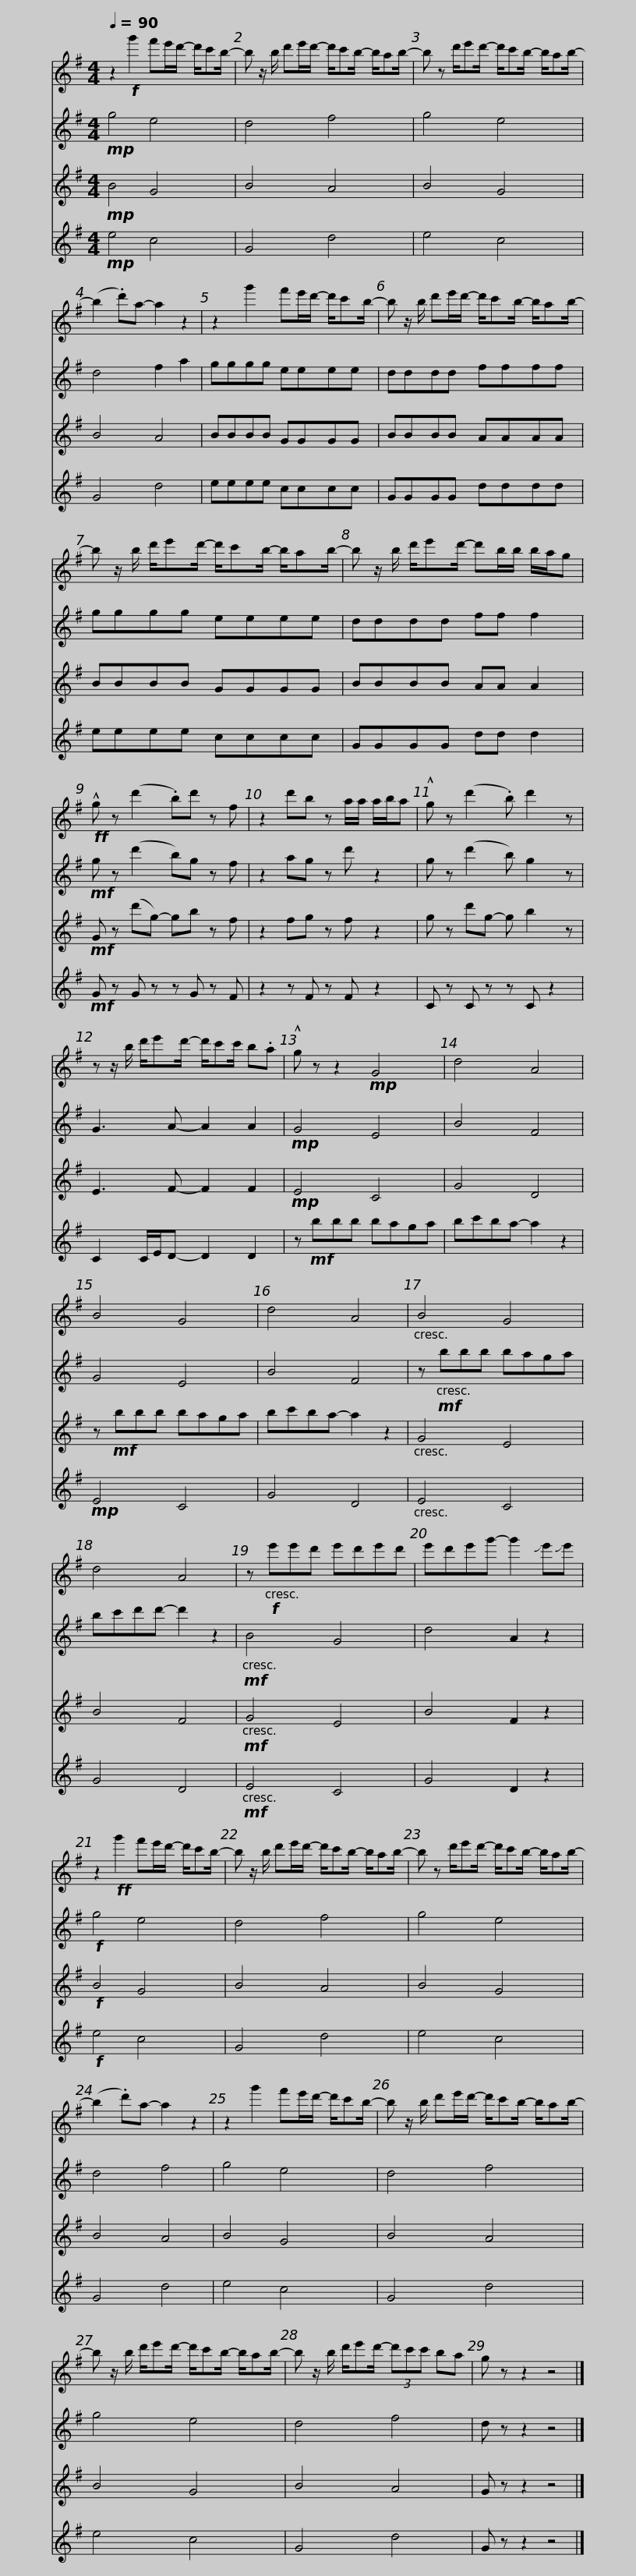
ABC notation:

X:1
%%score 1 2 3 4
L:1/8
Q:1/4=90
M:4/4
I:linebreak $
K:none
V:1 treble transpose=-21
V:2 treble transpose=-21
V:3 treble transpose=-21
V:4 treble transpose=-21
V:1
[K:G] z2!f! g'2 f'e'/d'/- d'/c'b/- | b z/ b/ d'e'/d'/- d'/c'b/- b/ab/- |$ b z d'/e'd'/- d'/c'b/- b/ab/- | (b2 .d')a- a2 z2 | z2 g'2 f'e'/d'/- d'/c'b/- |$ %5
 b z/ b/ d'e'/d'/- d'/c'b/- b/ab/- | b z/ b/ d'/e'd'/- d'/c'b/- b/ab/- |$ b z/ b/ d'/e'd'/- d'b/b/ b/a/g |$!ff! !^!g z (d'2 .b)d' z f | z2 d'b z a/a/ a/b/a | %10
 !^!g z (d'2 .b) d'2 z |$ z z/ b/ d'/e'd'/- d'/c'c'/ b.a | !^!g z z2!mp! G4 | d4 A4 | B4 G4 |$ %15
 d4 A4 | B4 G4 | d4 A4 | z!f! e'e'd' e'd'e'd' |$ e'd'e'g'- g'2 !slide!e'!slide!e' | %20
 z2!ff! g'2 f'e'/d'/- d'/c'b/- | b z/ b/ d'e'/d'/- d'/c'b/- b/ab/- |$ b z d'/e'd'/- d'/c'b/- b/ab/- | (b2 .d')a- a2 z2 | z2 g'2 f'e'/d'/- d'/c'b/- |$ %25
 b z/ b/ d'e'/d'/- d'/c'b/- b/ab/- | b z/ b/ d'/e'd'/- d'/c'b/- b/ab/- |$ b z/ b/ d'/e'd'/- (3d'c'c' ba | g z z2 z4 |] %29
V:2
[K:G]!mp! g4 e4 | d4 f4 |$ g4 e4 | d4 f2 a2 | gggg eeee |$ %5
 dddd ffff | gggg eeee |$ dddd ff f2 |$!mf! g z (d'2 b)g z f | z2 ag z d' z2 | %10
 g z (d'2 b) g2 z |$ G3 A- A2 A2 |!mp! G4 E4 | B4 F4 | G4 E4 |$ %15
 B4 F4 | z!mf! bbb baga | bc'd'd'- d'2 z2 |!mf! B4 G4 |$ d4 A2 z2 | %20
!f! g4 e4 | d4 f4 |$ g4 e4 | d4 f4 | g4 e4 |$ %25
 d4 f4 | g4 e4 |$ d4 f4 | d z z2 z4 |] %29
V:3
[K:G]!mp! B4 G4 | B4 A4 |$ B4 G4 | B4 A4 | BBBB GGGG |$ %5
 BBBB AAAA | BBBB GGGG |$ BBBB AA A2 |$!mf! G z (d'g-) gb z f | z2 fg z f z2 | %10
 g z d'g- g b2 z |$ E3 F- F2 F2 |!mp! E4 C4 | G4 D4 | z!mf! bbb baga |$ %15
 bc'ba- a2 z2 | G4 E4 | B4 F4 |!mf! G4 E4 |$ B4 F2 z2 | %20
!f! B4 G4 | B4 A4 |$ B4 G4 | B4 A4 | B4 G4 |$ %25
 B4 A4 | B4 G4 |$ B4 A4 | G z z2 z4 |] %29
V:4
[K:G]!mp! e4 c4 | G4 d4 |$ e4 c4 | G4 d4 | eeee cccc |$ %5
 GGGG dddd | eeee cccc |$ GGGG dd d2 |$!mf! G z G z z G z F | z2 z F z F z2 | %10
 C z C z z C z2 |$ C2 C/E/D- D2 D2 | z!mf! bbb baga | bc'ba- a2 z2 |!mp! E4 C4 |$ %15
 G4 D4 | E4 C4 | G4 D4 |!mf! E4 C4 |$ G4 D2 z2 | %20
!f! e4 c4 | G4 d4 |$ e4 c4 | G4 d4 | e4 c4 |$ %25
 G4 d4 | e4 c4 |$ G4 d4 | G z z2 z4 |] %29
